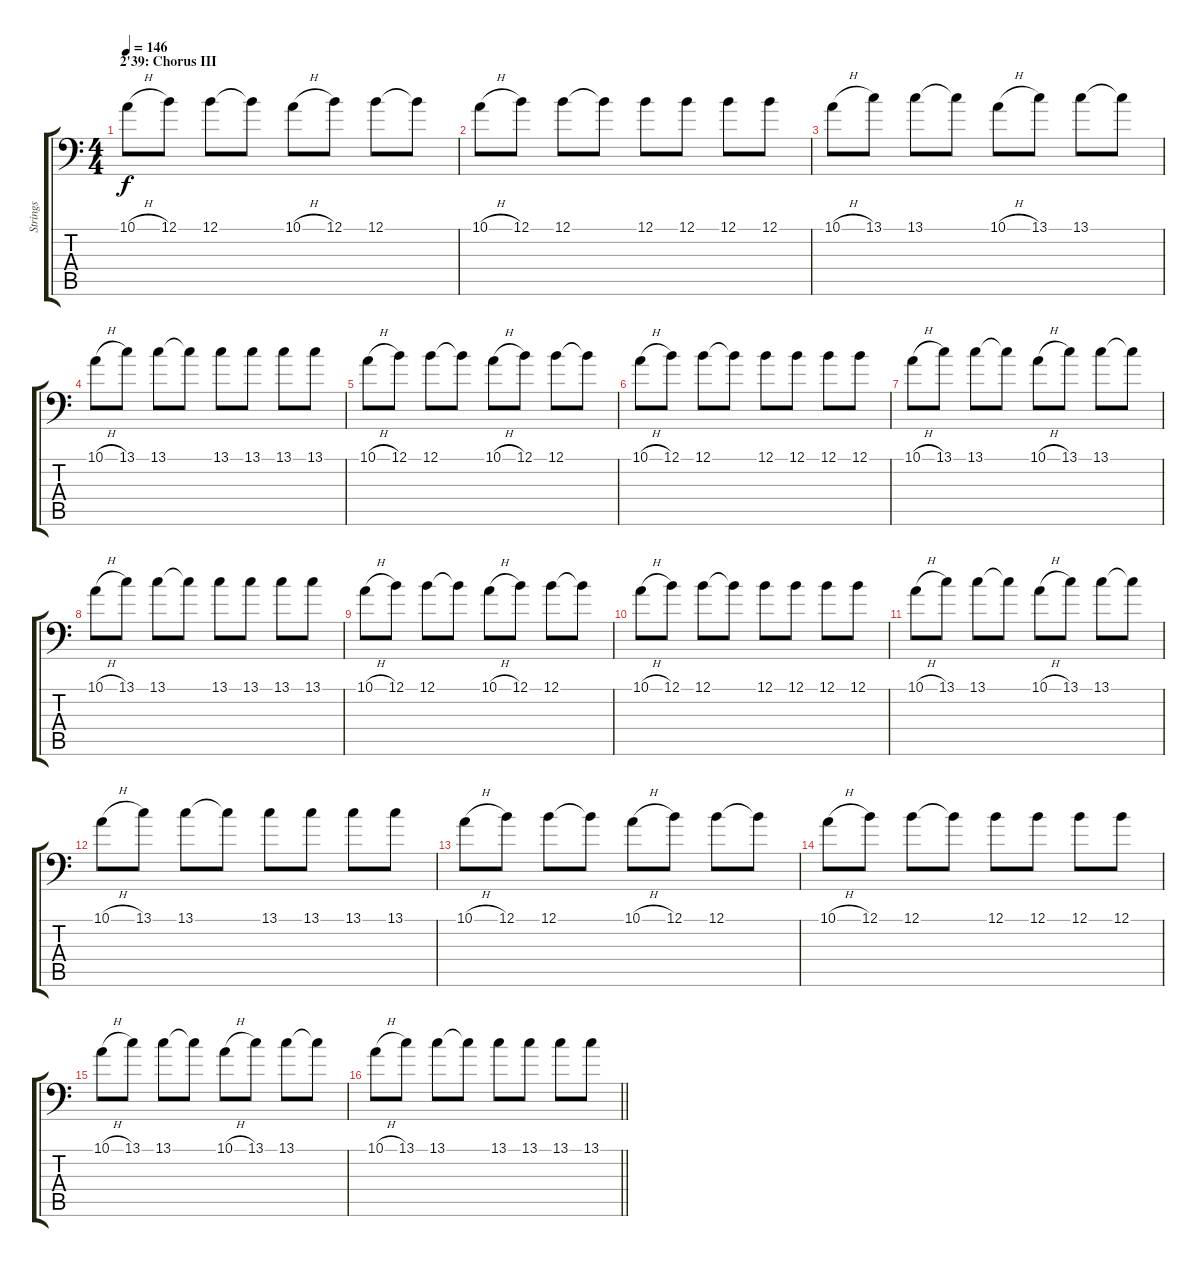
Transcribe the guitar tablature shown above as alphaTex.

\track ("Strings" "Strings") {instrument stringensemble1}
\staff {score tabs}
\tuning (B3 Gb3 D3 A2 E2 A1) {hide}
\ts (4 4)
\section ("" "2'39: Chorus III")
\tempo 146
\clef f4
\ks c
10.1{h}.8{dy f} 12.1.8 12.1.8 12.1{t}.8 10.1{h}.8 12.1.8 12.1.8 12.1{t}.8 |
10.1{h}.8 12.1.8 12.1.8 12.1{t}.8 12.1.8 12.1.8 12.1.8 12.1.8 |
10.1{h}.8 13.1.8 13.1.8 13.1{t}.8 10.1{h}.8 13.1.8 13.1.8 13.1{t}.8 |
10.1{h}.8 13.1.8 13.1.8 13.1{t}.8 13.1.8 13.1.8 13.1.8 13.1.8 |
10.1{h}.8 12.1.8 12.1.8 12.1{t}.8 10.1{h}.8 12.1.8 12.1.8 12.1{t}.8 |
10.1{h}.8 12.1.8 12.1.8 12.1{t}.8 12.1.8 12.1.8 12.1.8 12.1.8 |
10.1{h}.8 13.1.8 13.1.8 13.1{t}.8 10.1{h}.8 13.1.8 13.1.8 13.1{t}.8 |
10.1{h}.8 13.1.8 13.1.8 13.1{t}.8 13.1.8 13.1.8 13.1.8 13.1.8 |
10.1{h}.8 12.1.8 12.1.8 12.1{t}.8 10.1{h}.8 12.1.8 12.1.8 12.1{t}.8 |
10.1{h}.8 12.1.8 12.1.8 12.1{t}.8 12.1.8 12.1.8 12.1.8 12.1.8 |
10.1{h}.8 13.1.8 13.1.8 13.1{t}.8 10.1{h}.8 13.1.8 13.1.8 13.1{t}.8 |
10.1{h}.8 13.1.8 13.1.8 13.1{t}.8 13.1.8 13.1.8 13.1.8 13.1.8 |
10.1{h}.8 12.1.8 12.1.8 12.1{t}.8 10.1{h}.8 12.1.8 12.1.8 12.1{t}.8 |
10.1{h}.8 12.1.8 12.1.8 12.1{t}.8 12.1.8 12.1.8 12.1.8 12.1.8 |
10.1{h}.8 13.1.8 13.1.8 13.1{t}.8 10.1{h}.8 13.1.8 13.1.8 13.1{t}.8 |
\barLineRight lightlight
10.1{h}.8 13.1.8 13.1.8 13.1{t}.8 13.1.8 13.1.8 13.1.8 13.1.8
